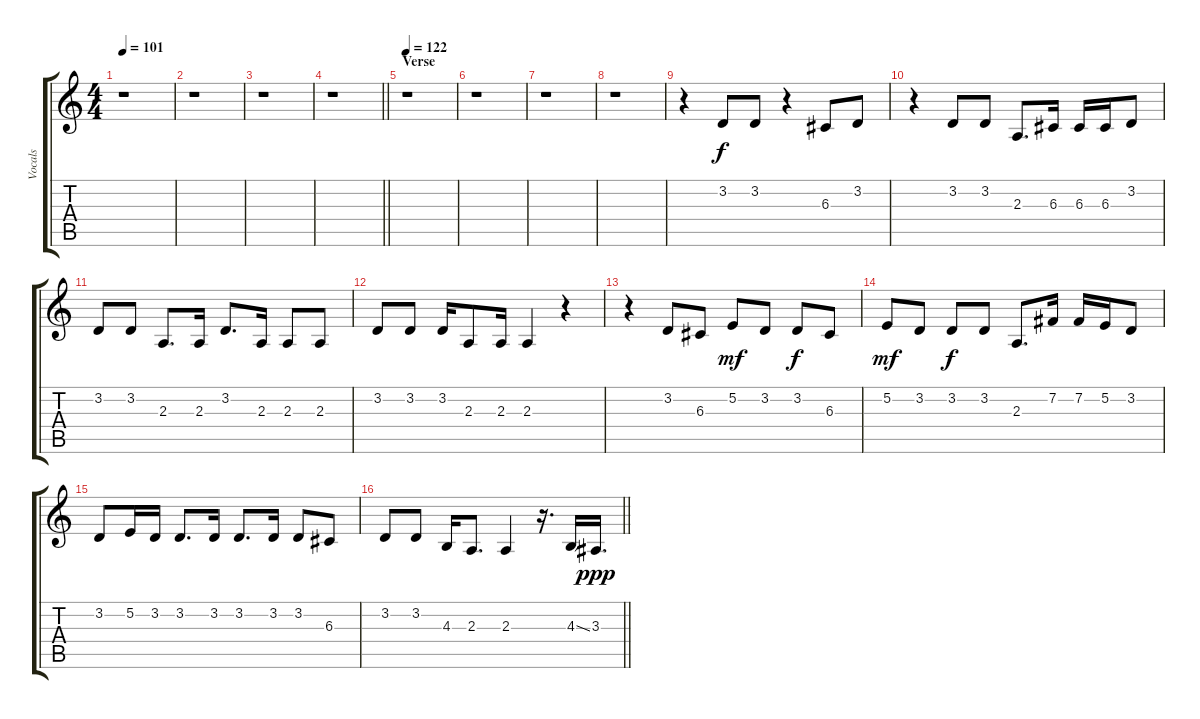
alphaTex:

\track ("Vocals" "Vocals") {instrument tenorsax}
\staff {score tabs}
\tuning (E4 B3 G3 D3 A2 E2) {hide}
\ts (4 4)
\tempo 101
\clef g2
\ks c
r.1{dy f} |
r.1 |
r.1 |
\barLineRight lightlight
r.1 |
\section ("" "Verse")
\tempo 122
r.1 |
r.1 |
r.1 |
r.1 |
r.4 3.2.8 3.2.8 r.4 6.3.8 3.2.8 |
r.4 3.2.8 3.2.8 2.3.8{d} 6.3.16 6.3.16 6.3.16 3.2.8 |
3.2.8 3.2.8 2.3.8{d} 2.3.16 3.2.8{d} 2.3.16 2.3.8 2.3.8 |
3.2.8 3.2.8 3.2.16 2.3.8 2.3.16 2.3.4 r.4 |
r.4 3.2.8 6.3.8 5.2.8{dy mf} 3.2.8 3.2.8{dy f} 6.3.8 |
5.2.8{dy mf} 3.2.8 3.2.8{dy f} 3.2.8 2.3.8{d} 7.2.16 7.2.16 5.2.16 3.2.8 |
3.2.8 5.2.16 3.2.16 3.2.8{d} 3.2.16 3.2.8{d} 3.2.16 3.2.8 6.3.8 |
\barLineRight lightlight
3.2.8 3.2.8 4.3.16 2.3.8{d} 2.3.4 r.16{d} 4.3{ss}.16 3.3.16{d dy ppp}
